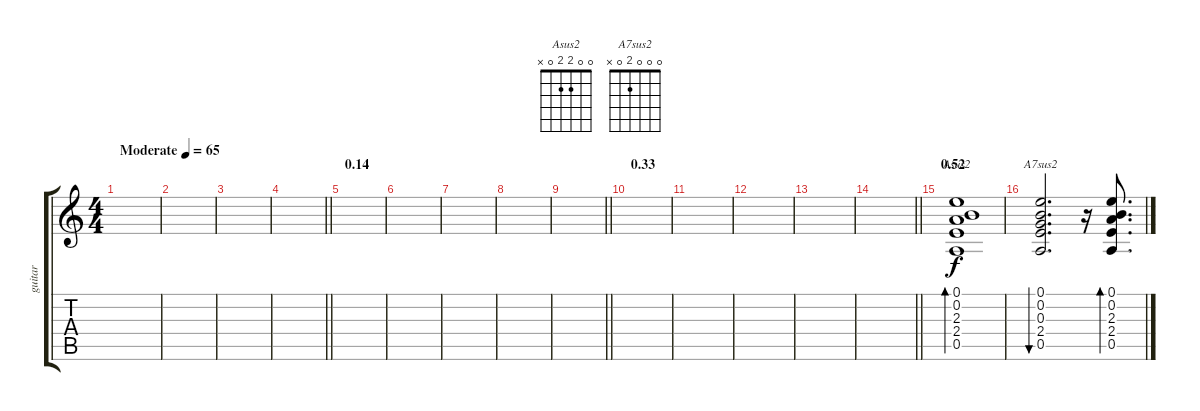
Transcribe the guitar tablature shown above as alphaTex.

\track ("guitar" "guitar") {instrument acousticguitarsteel}
\staff {score tabs}
\tuning (E4 B3 G3 D3 A2 E2) {hide}
\chord ("Asus2" 0 0 2 2 0 x)
\chord ("A7sus2" 0 0 0 2 0 x)
\ts (4 4)
\tempo (65 "Moderate")
\clef g2
\ks c
|
|
|
\barLineRight lightlight
|
\section ("" "0.14")
|
|
|
|
\barLineRight lightlight
|
\section ("" "0.33")
|
|
|
|
\barLineRight lightlight
|
\section ("" "0.52")
(0.1 0.2 2.3 2.4 0.5).1{bd 60 ch "Asus2"} |
(0.1 0.2 0.3 2.4 0.5).2{d bu 60 ch "A7sus2"} r.16 (0.1 0.2 2.3 2.4 0.5).8{d bd 60}
